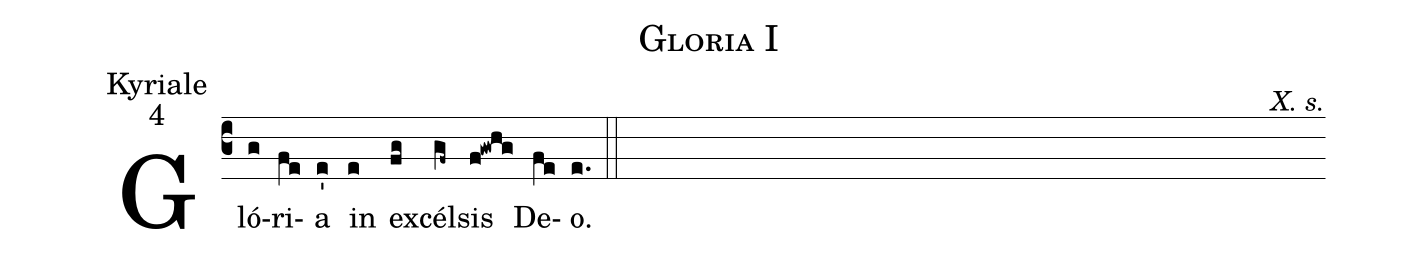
name:Gloria I;
office-part:Kyriale;
mode:4;
commentary:X. s.;
%%
(c3) Gló(g)ri(fe)a(e') in(e) ex(fg)cél(gf~)sis(f!gwhg) De(fe)o.(e.) (::)
